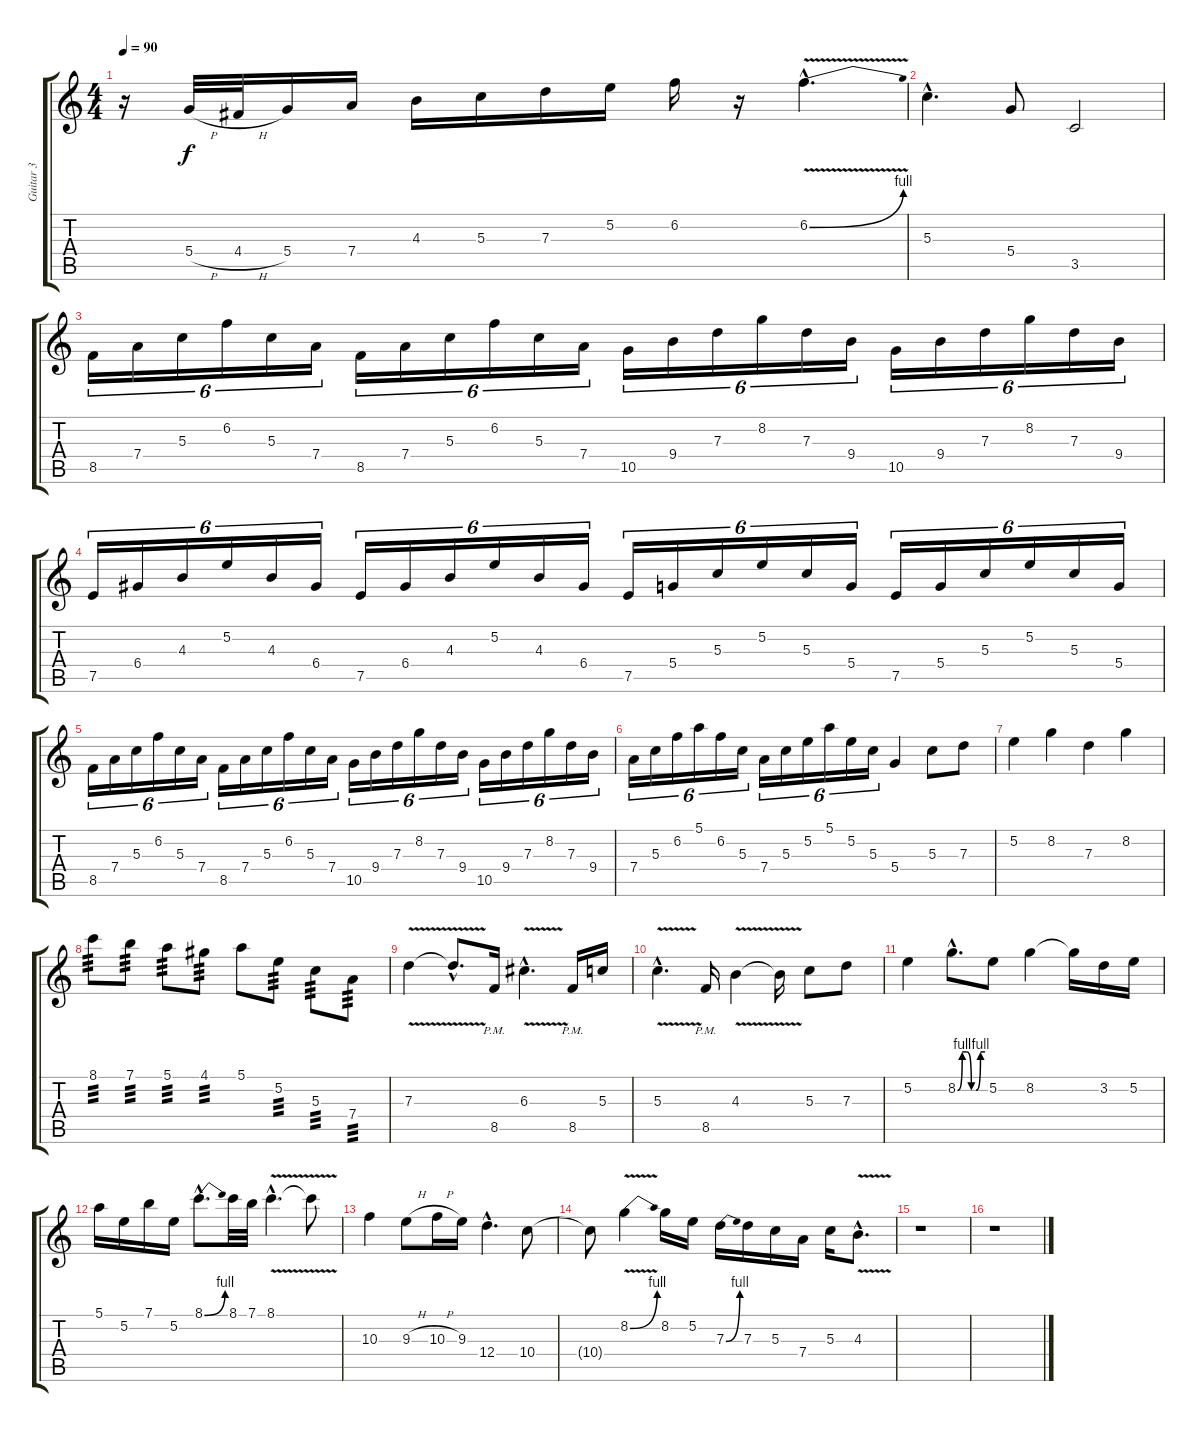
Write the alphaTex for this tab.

\track ("Guitar 3" "Guitar 3") {instrument overdrivenguitar}
\staff {score tabs}
\tuning (E4 B3 G3 D3 A2 E2) {hide}
\ts (4 4)
\tempo 90
\clef g2
\ks c
r.16{dy f} 5.4{h}.32 4.4{h}.32 5.4.16 7.4.16 4.3.16 5.3.16 7.3.16 5.2.16 6.2.16 r.16 6.2{be (bend 0 0 60 4) v hac}.4{d} |
5.3{hac}.4{d} 5.4.8 3.5.2 |
8.5.16{tu (6 4)} 7.4.16{tu (6 4)} 5.3.16{tu (6 4)} 6.2.16{tu (6 4)} 5.3.16{tu (6 4)} 7.4.16{tu (6 4)} 8.5.16{tu (6 4)} 7.4.16{tu (6 4)} 5.3.16{tu (6 4)} 6.2.16{tu (6 4)} 5.3.16{tu (6 4)} 7.4.16{tu (6 4)} 10.5.16{tu (6 4)} 9.4.16{tu (6 4)} 7.3.16{tu (6 4)} 8.2.16{tu (6 4)} 7.3.16{tu (6 4)} 9.4.16{tu (6 4)} 10.5.16{tu (6 4)} 9.4.16{tu (6 4)} 7.3.16{tu (6 4)} 8.2.16{tu (6 4)} 7.3.16{tu (6 4)} 9.4.16{tu (6 4)} |
7.5.16{tu (6 4)} 6.4.16{tu (6 4)} 4.3.16{tu (6 4)} 5.2.16{tu (6 4)} 4.3.16{tu (6 4)} 6.4.16{tu (6 4)} 7.5.16{tu (6 4)} 6.4.16{tu (6 4)} 4.3.16{tu (6 4)} 5.2.16{tu (6 4)} 4.3.16{tu (6 4)} 6.4.16{tu (6 4)} 7.5.16{tu (6 4)} 5.4.16{tu (6 4)} 5.3.16{tu (6 4)} 5.2.16{tu (6 4)} 5.3.16{tu (6 4)} 5.4.16{tu (6 4)} 7.5.16{tu (6 4)} 5.4.16{tu (6 4)} 5.3.16{tu (6 4)} 5.2.16{tu (6 4)} 5.3.16{tu (6 4)} 5.4.16{tu (6 4)} |
8.5.16{tu (6 4)} 7.4.16{tu (6 4)} 5.3.16{tu (6 4)} 6.2.16{tu (6 4)} 5.3.16{tu (6 4)} 7.4.16{tu (6 4)} 8.5.16{tu (6 4)} 7.4.16{tu (6 4)} 5.3.16{tu (6 4)} 6.2.16{tu (6 4)} 5.3.16{tu (6 4)} 7.4.16{tu (6 4)} 10.5.16{tu (6 4)} 9.4.16{tu (6 4)} 7.3.16{tu (6 4)} 8.2.16{tu (6 4)} 7.3.16{tu (6 4)} 9.4.16{tu (6 4)} 10.5.16{tu (6 4)} 9.4.16{tu (6 4)} 7.3.16{tu (6 4)} 8.2.16{tu (6 4)} 7.3.16{tu (6 4)} 9.4.16{tu (6 4)} |
7.4.16{tu (6 4)} 5.3.16{tu (6 4)} 6.2.16{tu (6 4)} 5.1.16{tu (6 4)} 6.2.16{tu (6 4)} 5.3.16{tu (6 4)} 7.4.16{tu (6 4)} 5.3.16{tu (6 4)} 5.2.16{tu (6 4)} 5.1.16{tu (6 4)} 5.2.16{tu (6 4)} 5.3.16{tu (6 4)} 5.4.4 5.3.8 7.3.8 |
5.2.4 8.2.4 7.3.4 8.2.4 |
8.1.8{tp 3} 7.1.8{tp 3} 5.1.8{tp 3} 4.1.8{tp 3} 5.1.8 5.2.8{tp 3} 5.3.8{tp 3} 7.4.8{tp 3} |
7.3{v}.4 7.3{hac t}.8{d} 8.5{pm}.16 6.3{v hac}.4{d} 8.5{pm}.16 5.3.16 |
5.3{v hac}.4{d} 8.5{pm}.16 4.3{v}.4 4.3{t}.16 5.3.8 7.3.8 |
5.2.4 8.2{be (custom 0 0 10 4 20 4 30 0 40 0 50 4 60 4) hac}.8{d} 5.2.8 8.2.4 8.2{t}.16 3.2.16 5.2.16 |
5.1.16 5.2.16 7.1.16 5.2.16 8.1{be (bend 0 0 60 4) hac}.8{d} 8.1.32 7.1.32 8.1{v hac}.4{d} 8.1{t}.8 |
10.3.4 9.3{h}.8 10.3{h}.16 9.3.16 12.4{hac}.4{d} 10.4.8 |
10.4{t}.8 8.2{be (bend 0 0 60 4) v}.4 8.2.16 5.2.16 7.3{be (bend 0 0 60 4)}.16 7.3.16 5.3.16 7.4.16 5.3.16 4.3{v hac}.8{d} |
r.1 |
r.1
